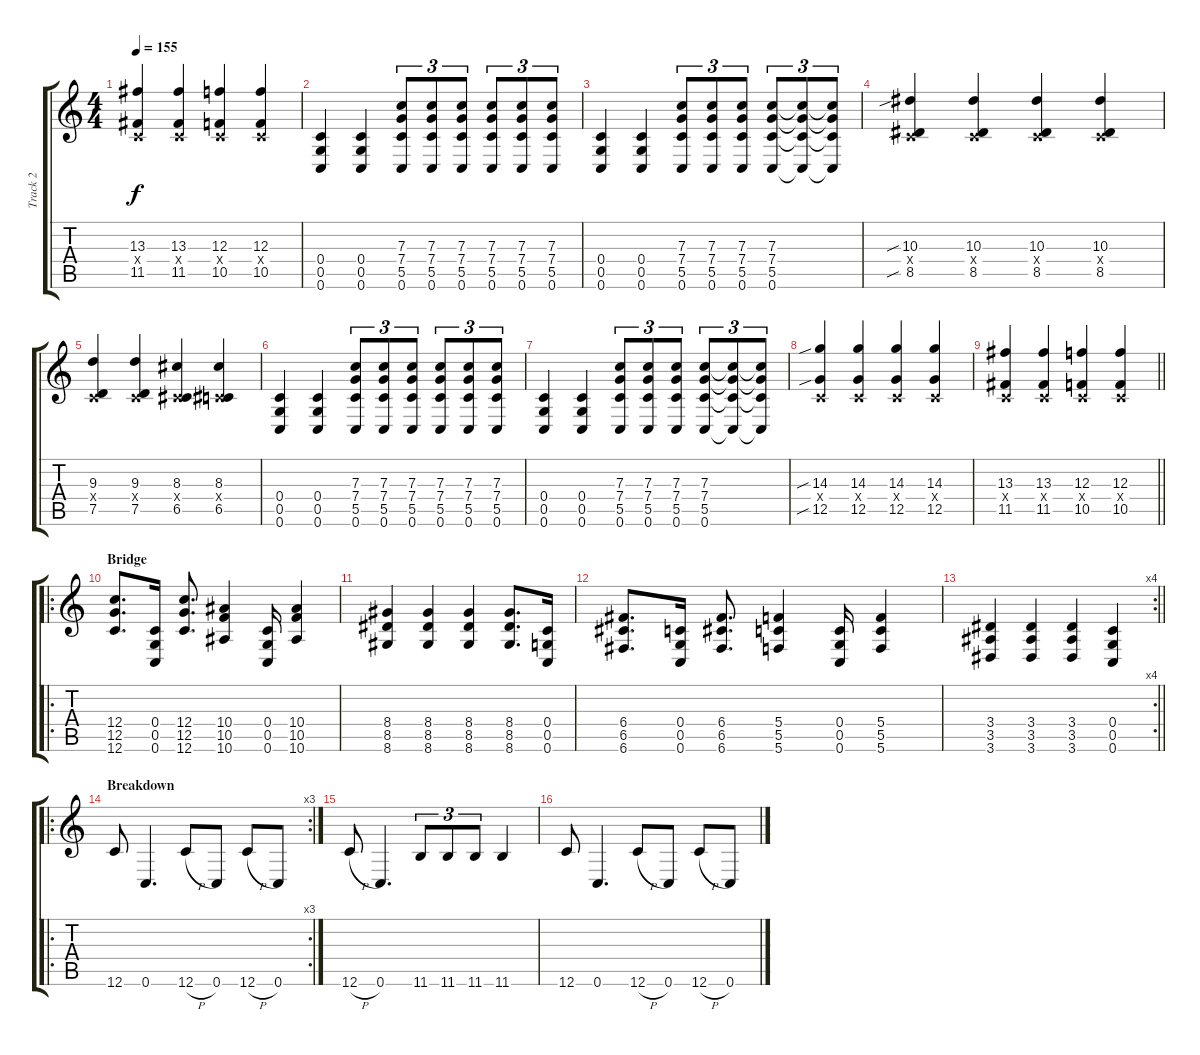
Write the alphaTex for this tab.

\track ("Track 2" "Track 2") {instrument distortionguitar}
\staff {score tabs}
\tuning (D4 A3 F3 C3 G2 C2) {hide}
\ts (4 4)
\tempo 155
\clef g2
\ks c
(13.3 0.4{x} 11.5).4{dy f} (13.3 0.4{x} 11.5).4 (12.3 0.4{x} 10.5).4 (12.3 0.4{x} 10.5).4 |
(0.4 0.5 0.6).4 (0.4 0.5 0.6).4 (7.3 7.4 5.5 0.6).8{tu (3 2)} (7.3 7.4 5.5 0.6).8{tu (3 2)} (7.3 7.4 5.5 0.6).8{tu (3 2)} (7.3 7.4 5.5 0.6).8{tu (3 2)} (7.3 7.4 5.5 0.6).8{tu (3 2)} (7.3 7.4 5.5 0.6).8{tu (3 2)} |
(0.4 0.5 0.6).4 (0.4 0.5 0.6).4 (7.3 7.4 5.5 0.6).8{tu (3 2)} (7.3 7.4 5.5 0.6).8{tu (3 2)} (7.3 7.4 5.5 0.6).8{tu (3 2)} (7.3 7.4 5.5 0.6).8{tu (3 2)} (7.3{t} 7.4{t} 5.5{t} 0.6{t}).8{tu (3 2)} (7.3{t} 7.4{t} 5.5{t} 0.6{t}).8{tu (3 2)} |
(10.3{sib} 0.4{x} 8.5{sib}).4 (10.3 0.4{x} 8.5).4 (10.3 0.4{x} 8.5).4 (10.3 0.4{x} 8.5).4 |
(9.3 0.4{x} 7.5).4 (9.3 0.4{x} 7.5).4 (8.3 0.4{x} 6.5).4 (8.3 0.4{x} 6.5).4 |
(0.4 0.5 0.6).4 (0.4 0.5 0.6).4 (7.3 7.4 5.5 0.6).8{tu (3 2)} (7.3 7.4 5.5 0.6).8{tu (3 2)} (7.3 7.4 5.5 0.6).8{tu (3 2)} (7.3 7.4 5.5 0.6).8{tu (3 2)} (7.3 7.4 5.5 0.6).8{tu (3 2)} (7.3 7.4 5.5 0.6).8{tu (3 2)} |
(0.4 0.5 0.6).4 (0.4 0.5 0.6).4 (7.3 7.4 5.5 0.6).8{tu (3 2)} (7.3 7.4 5.5 0.6).8{tu (3 2)} (7.3 7.4 5.5 0.6).8{tu (3 2)} (7.3 7.4 5.5 0.6).8{tu (3 2)} (7.3{t} 7.4{t} 5.5{t} 0.6{t}).8{tu (3 2)} (7.3{t} 7.4{t} 5.5{t} 0.6{t}).8{tu (3 2)} |
(14.3{sib} 0.4{x} 12.5{sib}).4 (14.3 0.4{x} 12.5).4 (14.3 0.4{x} 12.5).4 (14.3 0.4{x} 12.5).4 |
\barLineRight lightlight
(13.3 0.4{x} 11.5).4 (13.3 0.4{x} 11.5).4 (12.3 0.4{x} 10.5).4 (12.3 0.4{x} 10.5).4 |
\ro
\section ("" "Bridge")
(12.4 12.5 12.6).8{d} (0.4 0.5 0.6).16 (12.4 12.5 12.6).8{d} (10.4 10.5 10.6).4 (0.4 0.5 0.6).16 (10.4 10.5 10.6).4 |
(8.4 8.5 8.6).4 (8.4 8.5 8.6).4 (8.4 8.5 8.6).4 (8.4 8.5 8.6).8{d} (0.4 0.5 0.6).16 |
(6.4 6.5 6.6).8{d} (0.4 0.5 0.6).16 (6.4 6.5 6.6).8{d} (5.4 5.5 5.6).4 (0.4 0.5 0.6).16 (5.4 5.5 5.6).4 |
\rc 4
\barLineRight lightlight
(3.4 3.5 3.6).4 (3.4 3.5 3.6).4 (3.4 3.5 3.6).4 (0.4 0.5 0.6).4 |
\ro
\rc 3
\section ("" "Breakdown")
12.6.8 0.6.4{d} 12.6{h}.8 0.6.8 12.6{h}.8 0.6.8 |
12.6{h}.8 0.6.4{d} 11.6.8{tu (3 2)} 11.6.8{tu (3 2)} 11.6.8{tu (3 2)} 11.6.4 |
12.6.8 0.6.4{d} 12.6{h}.8 0.6.8 12.6{h}.8 0.6.8
